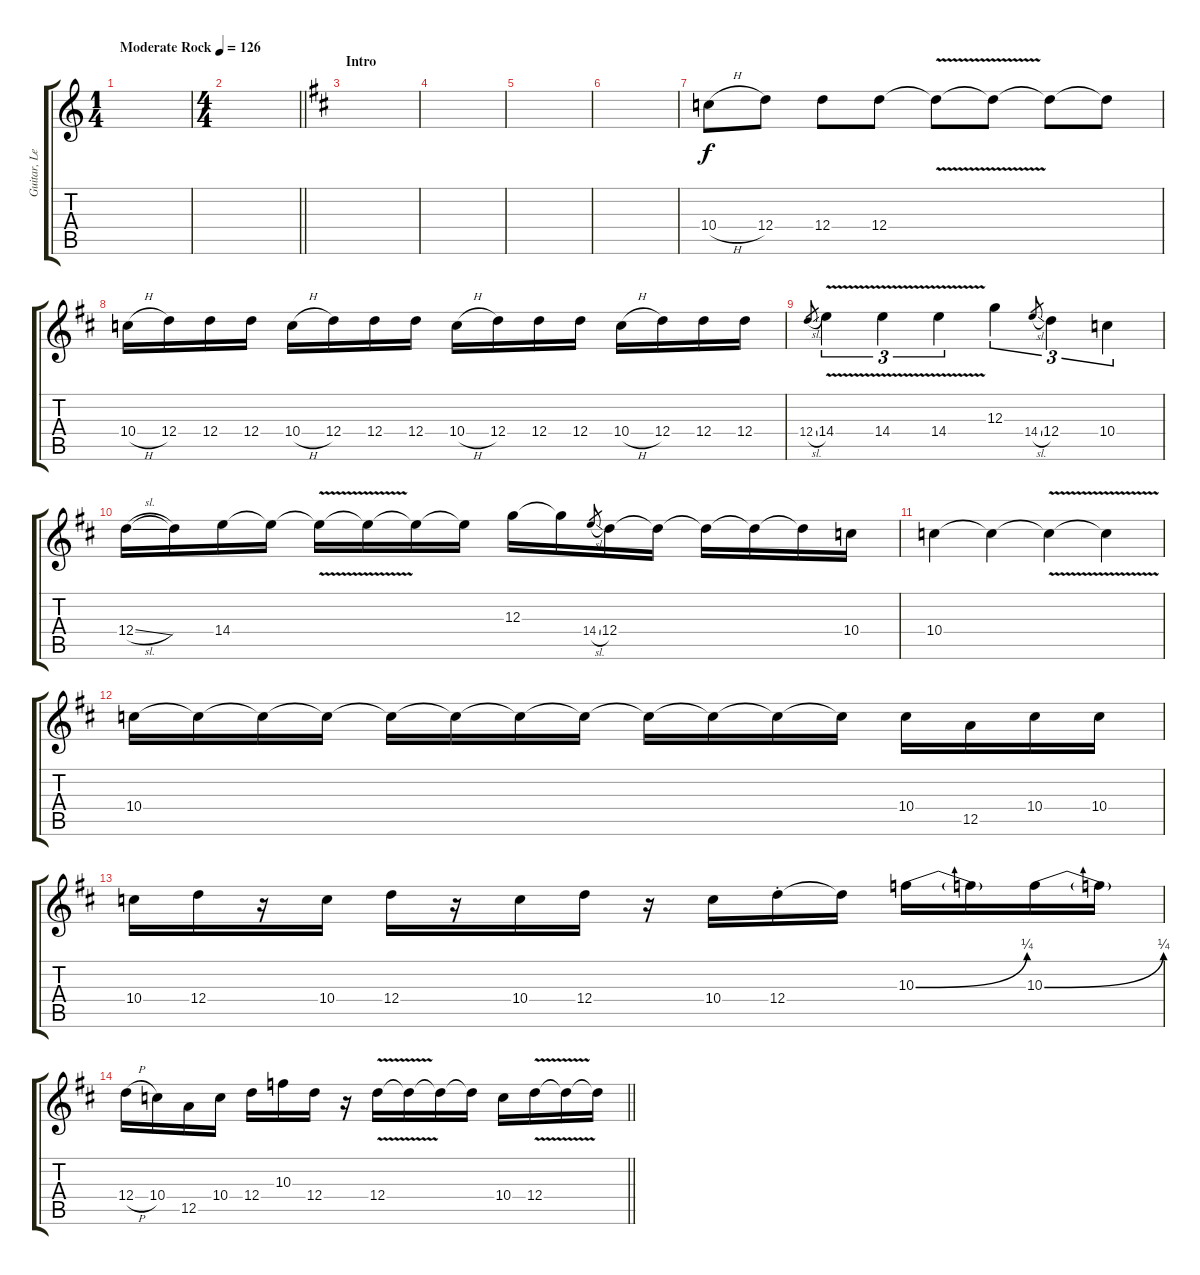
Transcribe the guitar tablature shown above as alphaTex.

\track ("Guitar, Lead" "Guitar, Le") {instrument overdrivenguitar}
\staff {score tabs}
\tuning (E4 B3 G3 D3 A2 E2) {hide}
\ts (1 4)
\tempo (126 "Moderate Rock")
\clef g2
\ks c
|
\ts (4 4)
\barLineRight lightlight
|
\section ("" "Intro")
\ks d
|
|
|
|
10.4{h}.8 12.4.8 12.4.8 12.4.8 12.4{v t}.8 12.4{t}.8 12.4{t}.8 12.4{t}.8 |
10.4{h}.16 12.4.16 12.4.16 12.4.16 10.4{h}.16 12.4.16 12.4.16 12.4.16 10.4{h}.16 12.4.16 12.4.16 12.4.16 10.4{h}.16 12.4.16 12.4.16 12.4.16 |
12.4{sl}.8{gr} 14.4{v}.4{tu (3 2)} 14.4{v}.4{tu (3 2)} 14.4{v}.4{tu (3 2)} 12.3.4{tu (3 2)} 14.4{sl}.8{gr} 12.4.4{tu (3 2)} 10.4.4{tu (3 2)} |
12.4{sl}.16 12.4{t}.16 14.4.16 14.4{t}.16 14.4{v t}.16 14.4{t}.16 14.4{t}.16 14.4{t}.16 12.3.16 12.3{t}.16 14.4{sl}.8{gr} 12.4.16 12.4{t}.16 12.4{t}.16 12.4{t}.16 12.4{t}.16 10.4.16 |
10.4.4 10.4{t}.4 10.4{v t}.4 10.4{t}.4 |
10.4.16 10.4{t}.16 10.4{t}.16 10.4{t}.16 10.4{t}.16 10.4{t}.16 10.4{t}.16 10.4{t}.16 10.4{t}.16 10.4{t}.16 10.4{t}.16 10.4{t}.16 10.4.16 12.5.16 10.4.16 10.4.16 |
10.4.16 12.4.16 r.16 10.4.16 12.4.16 r.16 10.4.16 12.4.16 r.16 10.4.16 12.4{st}.16 12.4{t}.16 10.3{be (bend 0 0 60 1)}.16 10.3{t}.16 10.3{be (bend 0 0 60 1)}.16 10.3{t}.16 |
\barLineRight lightlight
12.4{h}.16 10.4.16 12.5.16 10.4.16 12.4.16 10.3.16 12.4.16 r.16 12.4{v}.16 12.4{t}.16 12.4{t}.16 12.4{t}.16 10.4.16 12.4{v}.16 12.4{t}.16 12.4{t}.16
